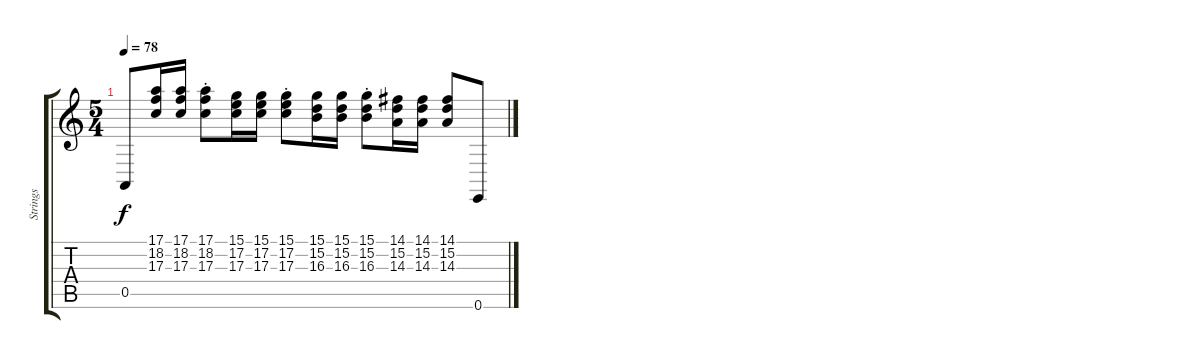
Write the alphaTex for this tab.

\track ("Strings" "Strings") {instrument tremolostrings}
\staff {score tabs}
\tuning (E4 B3 G3 D3 A2 E2) {hide}
\ts (5 4)
\tempo 78
\clef g2
\ks c
0.5.8{dy f} (17.1 18.2 17.3).16 (17.1 18.2 17.3).16 (17.1{st} 18.2{st} 17.3{st}).8 (15.1 17.2 17.3).16 (15.1 17.2 17.3).16 (15.1{st} 17.2{st} 17.3{st}).8 (15.1 15.2 16.3).16 (15.1 15.2 16.3).16 (15.1{st} 15.2{st} 16.3{st}).8 (14.1 15.2 14.3).16 (14.1 15.2 14.3).16 (14.1 15.2 14.3).8 0.6.8
